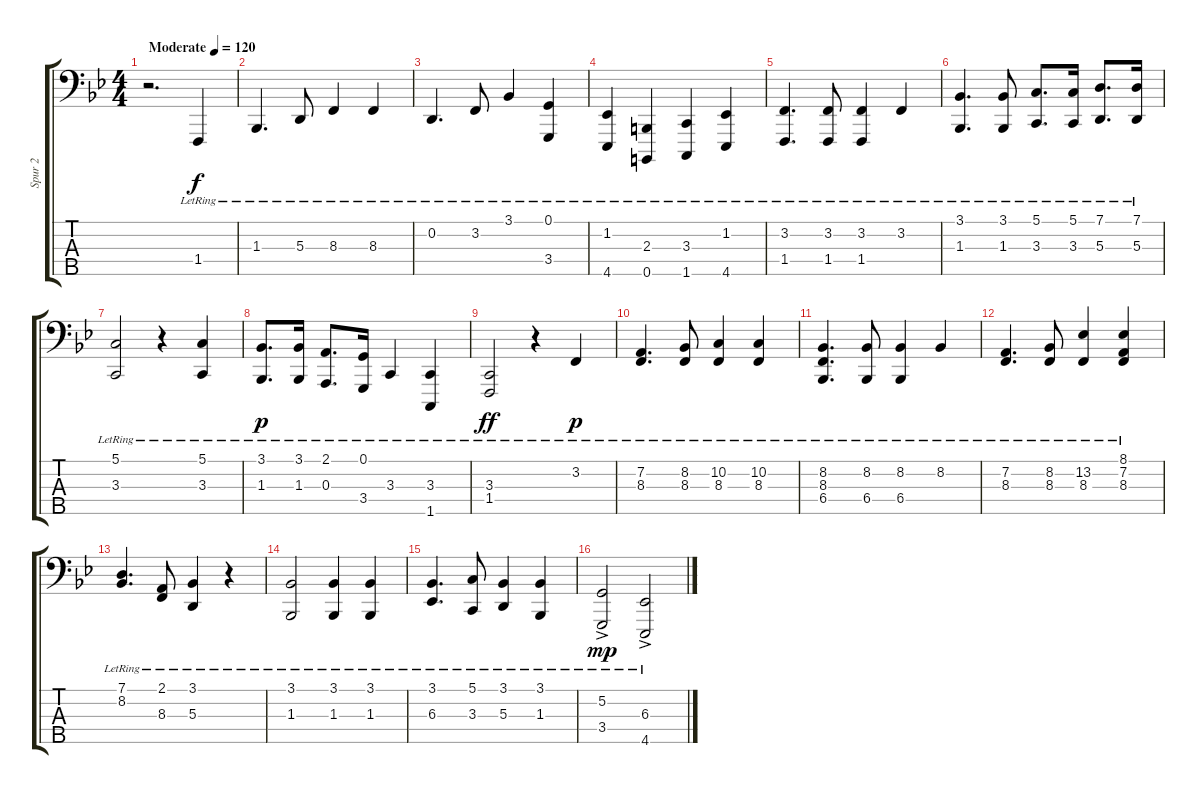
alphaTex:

\track ("Spur 2" "Spur 2") {instrument acousticgrandpiano}
\staff {score tabs}
\tuning (G2 D2 A1 E1 B0) {hide}
\ts (4 4)
\tempo (120 "Moderate")
\clef f4
\ks bb
r.2{d dy f instrument acousticgrandpiano} 1.4{lr}.4 |
1.3{lr}.4{d} 5.3{lr}.8 8.3{lr}.4 8.3{lr}.4 |
0.2{lr}.4{d} 3.2{lr}.8 3.1{lr}.4 (0.1{lr} 3.4{lr}).4 |
(1.2{lr} 4.5{lr}).4 (2.3{lr} 0.5{lr}).4 (3.3{lr} 1.5{lr}).4 (1.2{lr} 4.5{lr}).4 |
(3.2{lr} 1.4{lr}).4{d} (3.2{lr} 1.4{lr}).8 (3.2{lr} 1.4{lr}).4 3.2{lr}.4 |
(3.1{lr} 1.3{lr}).4{d} (3.1{lr} 1.3{lr}).8 (5.1{lr} 3.3{lr}).8{d} (5.1{lr} 3.3{lr}).16 (7.1{lr} 5.3{lr}).8{d} (7.1{lr} 5.3{lr}).16 |
(5.1{lr} 3.3{lr}).2 r.4 (5.1{lr} 3.3{lr}).4 |
(3.1{lr} 1.3{lr}).8{d dy p} (3.1{lr} 1.3{lr}).16 (2.1{lr} 0.3{lr}).8{d} (0.1{lr} 3.4{lr}).16 3.3{lr}.4 (3.3{lr} 1.5{lr}).4 |
(3.3{lr} 1.4{lr}).2{dy ff} r.4 3.2{lr}.4{dy p} |
(7.2{lr} 8.3{lr}).4{d} (8.2{lr} 8.3{lr}).8 (10.2{lr} 8.3{lr}).4 (10.2{lr} 8.3{lr}).4 |
(8.2{lr} 8.3{lr} 6.4{lr}).4{d} (8.2{lr} 6.4{lr}).8 (8.2{lr} 6.4{lr}).4 8.2{lr}.4 |
(7.2{lr} 8.3{lr}).4{d} (8.2{lr} 8.3{lr}).8 (13.2{lr} 8.3{lr}).4 (8.1{lr} 7.2{lr} 8.3{lr}).4 |
(7.1{lr} 8.2{lr}).4{d} (2.1{lr} 8.3{lr}).8 (3.1{lr} 5.3{lr}).4 r.4 |
(3.1{lr} 1.3{lr}).2 (3.1{lr} 1.3{lr}).4 (3.1{lr} 1.3{lr}).4 |
(3.1{lr} 6.3{lr}).4{d} (5.1{lr} 3.3{lr}).8 (3.1{lr} 5.3{lr}).4 (3.1{lr} 1.3{lr}).4 |
(5.2{ac lr} 3.4{ac lr}).2{dy mp} (6.3{ac lr} 4.5{ac lr}).2
